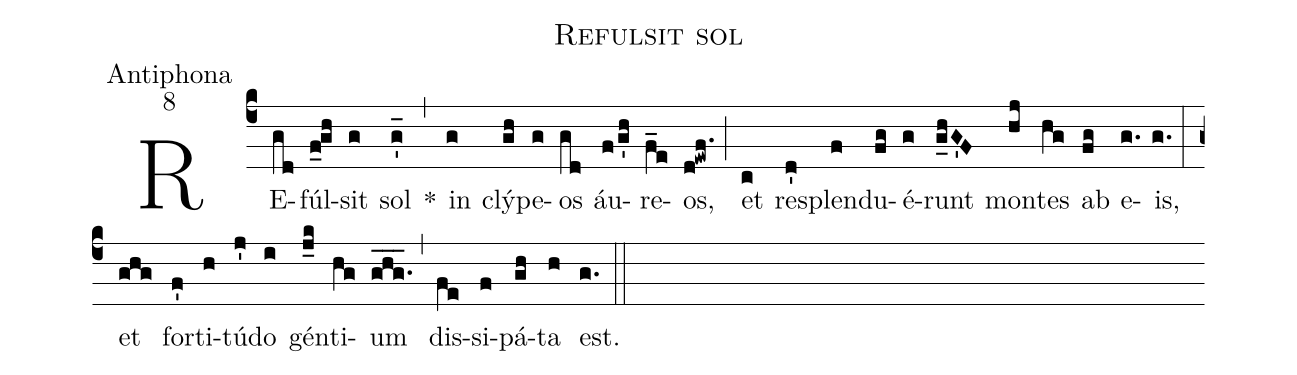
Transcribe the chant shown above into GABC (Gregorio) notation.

name:Refulsit sol;
office-part:Antiphona;
mode:8;
%%
(c4) RE(gd)fúl(f_0gh)sit(g) sol(g'_) *(,) in(g) clý(gh)pe(g)os(gd) áu(f/g'h)re(f_e)os,(d!ewf.) (;) et(c) re(d')splen(f)du(fg)é(g)runt(g_hG'F) mon(hj)tes(hg) ab(fg) e(g.)is,(g.) (:) et(ghg) for(f')ti(h)tú(j')do(i) gén(j_k)ti(hg)um(ghg.___) (,) dis(fe)si(f)pá(gh)ta(h) est.(g.) (::)
